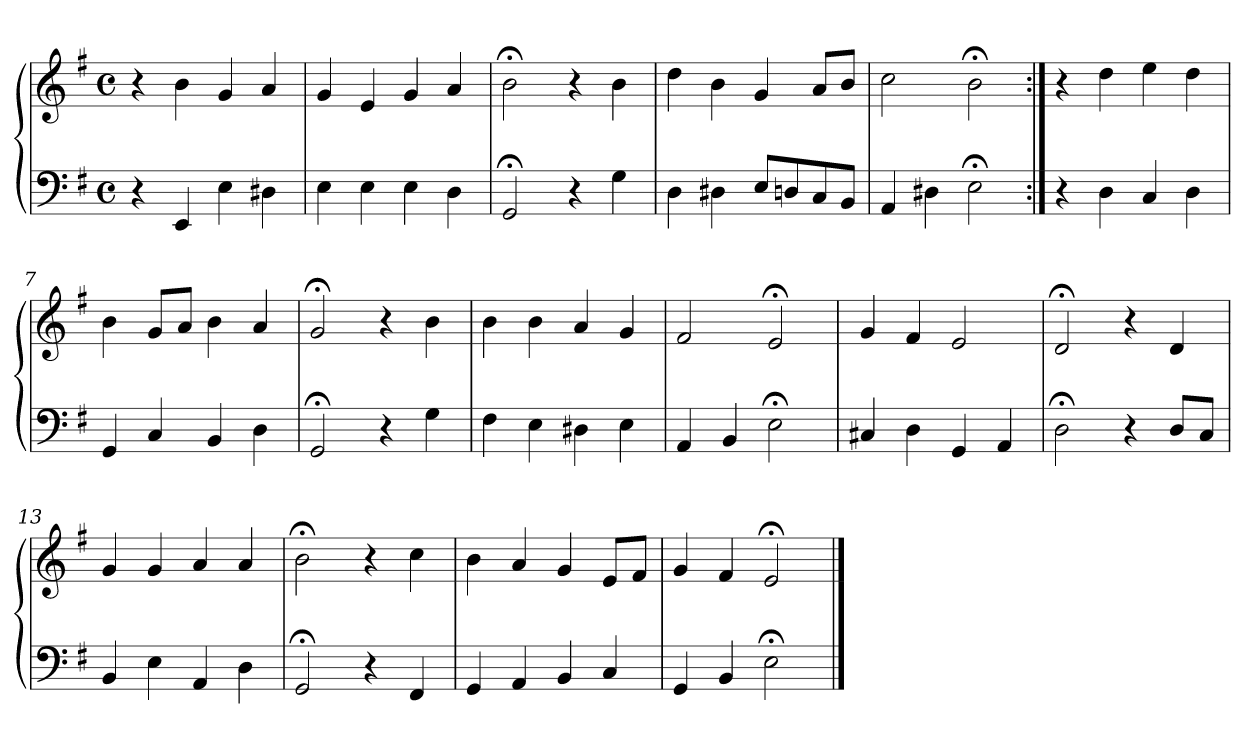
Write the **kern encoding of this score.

**kern	**kern
*part1	*part1
*staff2	*staff1
*clefF4	*clefG2
*k[f#]	*k[f#]
*M4/4	*M4/4
*met(c)	*met(c)
=1	=1
4r	4r
4EE	4b
4E	4g
4D#X	4a
=2	=2
4E	4g
4E	4e
4E	4g
4D	4a
=3	=3
2GG;<	2b;<
4r	4r
4G	4b
=4	=4
4D	4dd
4D#X	4b
8EL	4g
8Dn	.
8C	8aL
8BBJ	8bJ
=5	=5
4AA	2cc
4D#X	.
2E;<	2b;<
=6:|!	=6:|!
4r	4r
4D	4dd
4C	4ee
4D	4dd
!!LO:LB:g=z
=7	=7
4GG	4b
4C	8gL
.	8aJ
4BB	4b
4D	4a
=8	=8
2GG;<	2g;<
4r	4r
4G	4b
=9	=9
4F#	4b
4E	4b
4D#X	4a
4E	4g
=10	=10
4AA	2f#
4BB	.
2E;<	2e;<
=11	=11
4C#X	4g
4D	4f#
4GG	2e
4AA	.
=12	=12
2D;<	2d;<
4r	4r
8DL	4d
8CJ	.
=13	=13
4BB	4g
4E	4g
4AA	4a
4D	4a
=14	=14
2GG;<	2b;<
4r	4r
4FF#	4cc
!!LO:LB:g=z
=15	=15
4GG	4b
4AA	4a
4BB	4g
4C	8eL
.	8f#J
=16	=16
4GG	4g
4BB	4f#
2E;<	2e;<
==	==
*-	*-
